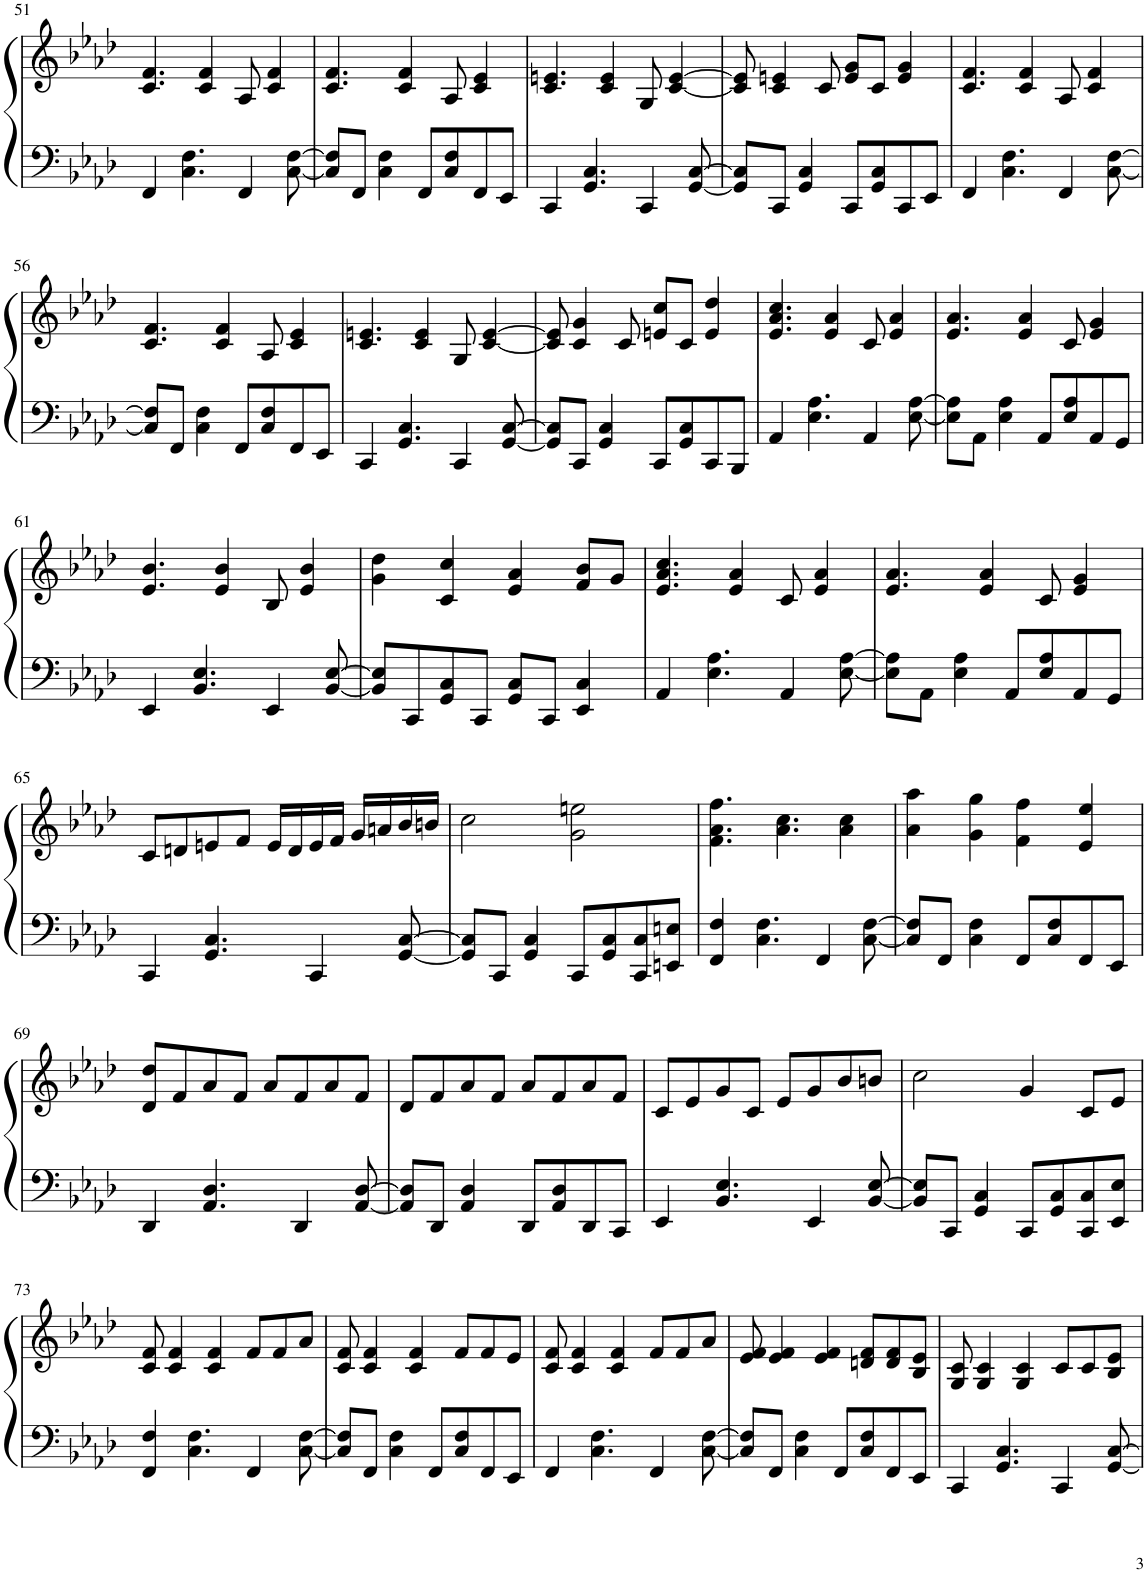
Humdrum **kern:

**kern	**kern
*part1	*part1
*staff2	*staff1
*I"Piano	*
*I'Pno.	*
!!LO:PB:g=z
*clefF4	*clefG2
*k[b-e-a-d-]	*k[b-e-a-d-]
*M4/4	*M4/4
=51	=51
4FF/	4.c/ 4.f/
4.C\ 4.F\	.
.	4c/ 4f/
4FF/	8A-/
.	4c/ 4f/
[8C\ [8F\	.
=52	=52
8C/] 8F/]L	4.c/ 4.f/
8FF/J	.
4C\ 4F\	.
.	4c/ 4f/
8FF/L	.
8C/ 8F/	8A-/
8FF/	4c/ 4e-/
8EE-/J	.
=53	=53
4CC/	4.c/ 4.en/
4.GG/ 4.C/	.
.	4c/ 4e/
4CC/	8G/
.	[4c/ [4e/
[8GG/ [8C/	.
=54	=54
8GG/] 8C/]L	8c/] 8e/]
8CC/J	4c/ 4en/
4GG/ 4C/	.
.	8c/
8CC/L	8e/ 8g/L
8GG/ 8C/	8c/J
8CC/	4e/ 4g/
8EE-/J	.
=55	=55
4FF/	4.c/ 4.f/
4.C\ 4.F\	.
.	4c/ 4f/
4FF/	8A-/
.	4c/ 4f/
[8C\ [8F\	.
!!LO:LB:g=z
=56	=56
8C/] 8F/]L	4.c/ 4.f/
8FF/J	.
4C\ 4F\	.
.	4c/ 4f/
8FF/L	.
8C/ 8F/	8A-/
8FF/	4c/ 4e-/
8EE-/J	.
=57	=57
4CC/	4.c/ 4.en/
4.GG/ 4.C/	.
.	4c/ 4e/
4CC/	8G/
.	[4c/ [4e/
[8GG/ [8C/	.
=58	=58
8GG/] 8C/]L	8c/] 8e/]
8CC/J	4c/ 4g/
4GG/ 4C/	.
.	8c/
8CC/L	8en/ 8cc/L
8GG/ 8C/	8c/J
8CC/	4e/ 4dd-/
8BBB-/J	.
=59	=59
4AA-/	4.e-/ 4.a-/ 4.cc/
4.E-\ 4.A-\	.
.	4e-/ 4a-/
4AA-/	8c/
.	4e-/ 4a-/
[8E-\ [8A-\	.
=60	=60
8E-\] 8A-\]L	4.e-/ 4.a-/
8AA-\J	.
4E-\ 4A-\	.
.	4e-/ 4a-/
8AA-/L	.
8E-/ 8A-/	8c/
8AA-/	4e-/ 4g/
8GG/J	.
!!LO:LB:g=z
=61	=61
4EE-/	4.e-/ 4.b-/
4.BB-/ 4.E-/	.
.	4e-/ 4b-/
4EE-/	8B-/
.	4e-/ 4b-/
[8BB-/ [8E-/	.
=62	=62
8BB-/] 8E-/]L	4g\ 4dd-\
8CC/	.
8GG/ 8C/	4c/ 4cc/
8CC/J	.
8GG/ 8C/L	4e-/ 4a-/
8CC/J	.
4EE-/ 4C/	8f/ 8b-/L
.	8g/J
=63	=63
4AA-/	4.e-/ 4.a-/ 4.cc/
4.E-\ 4.A-\	.
.	4e-/ 4a-/
4AA-/	8c/
.	4e-/ 4a-/
[8E-\ [8A-\	.
=64	=64
8E-\] 8A-\]L	4.e-/ 4.a-/
8AA-\J	.
4E-\ 4A-\	.
.	4e-/ 4a-/
8AA-/L	.
8E-/ 8A-/	8c/
8AA-/	4e-/ 4g/
8GG/J	.
!!LO:LB:g=z
=65	=65
4CC/	8c/L
.	8dn/
4.GG/ 4.C/	8en/
.	8f/J
.	16e/LL
.	16d/
4CC/	16e/
.	16f/JJ
.	16g/LL
.	16an/
[8GG/ [8C/	16b-/
.	16bn/JJ
=66	=66
8GG/] 8C/]L	2cc\
8CC/J	.
4GG/ 4C/	.
8CC/L	2g\ 2een\
8GG/ 8C/	.
8CC/ 8C/	.
8EEn/ 8En/J	.
=67	=67
4FF/ 4F/	4.f\ 4.a-\ 4.ff\
4.C\ 4.F\	.
.	4.a-\ 4.cc\
4FF/	.
.	4a-\ 4cc\
[8C\ [8F\	.
=68	=68
8C/] 8F/]L	4a-\ 4aa-\
8FF/J	.
4C\ 4F\	4g\ 4gg\
8FF/L	4f\ 4ff\
8C/ 8F/	.
8FF/	4e-/ 4ee-/
8EE-/J	.
!!LO:LB:g=z
=69	=69
4DD-/	8d-/ 8dd-/L
.	8f/
4.AA-/ 4.D-/	8a-/
.	8f/J
.	8a-/L
4DD-/	8f/
.	8a-/
[8AA-/ [8D-/	8f/J
=70	=70
8AA-/] 8D-/]L	8d-/L
8DD-/J	8f/
4AA-/ 4D-/	8a-/
.	8f/J
8DD-/L	8a-/L
8AA-/ 8D-/	8f/
8DD-/	8a-/
8CC/J	8f/J
=71	=71
4EE-/	8c/L
.	8e-/
4.BB-/ 4.E-/	8g/
.	8c/J
.	8e-/L
4EE-/	8g/
.	8b-/
[8BB-/ [8E-/	8bn/J
=72	=72
8BB-/] 8E-/]L	2cc\
8CC/J	.
4GG/ 4C/	.
8CC/L	4g/
8GG/ 8C/	.
8CC/ 8C/	8c/L
8EE-/ 8E-/J	8e-/J
!!LO:LB:g=z
=73	=73
4FF/ 4F/	8c/ 8f/
.	4c/ 4f/
4.C\ 4.F\	.
.	4c/ 4f/
4FF/	8f/L
.	8f/
[8C\ [8F\	8a-/J
=74	=74
8C/] 8F/]L	8c/ 8f/
8FF/J	4c/ 4f/
4C\ 4F\	.
.	4c/ 4f/
8FF/L	.
8C/ 8F/	8f/L
8FF/	8f/
8EE-/J	8e-/J
=75	=75
4FF/	8c/ 8f/
.	4c/ 4f/
4.C\ 4.F\	.
.	4c/ 4f/
4FF/	8f/L
.	8f/
[8C\ [8F\	8a-/J
=76	=76
8C/] 8F/]L	8e-/ 8f/
8FF/J	4e-/ 4f/
4C\ 4F\	.
.	4e-/ 4f/
8FF/L	.
8C/ 8F/	8dn/ 8f/L
8FF/	8d/ 8f/
8EE-/J	8B-/ 8e-/J
=77	=77
4CC/	8G/ 8c/
.	4G/ 4c/
4.GG/ 4.C/	.
.	4G/ 4c/
4CC/	8c/L
.	8c/
[8GG/ [8C/	8B-/ 8e-/J
=	=
*-	*-
